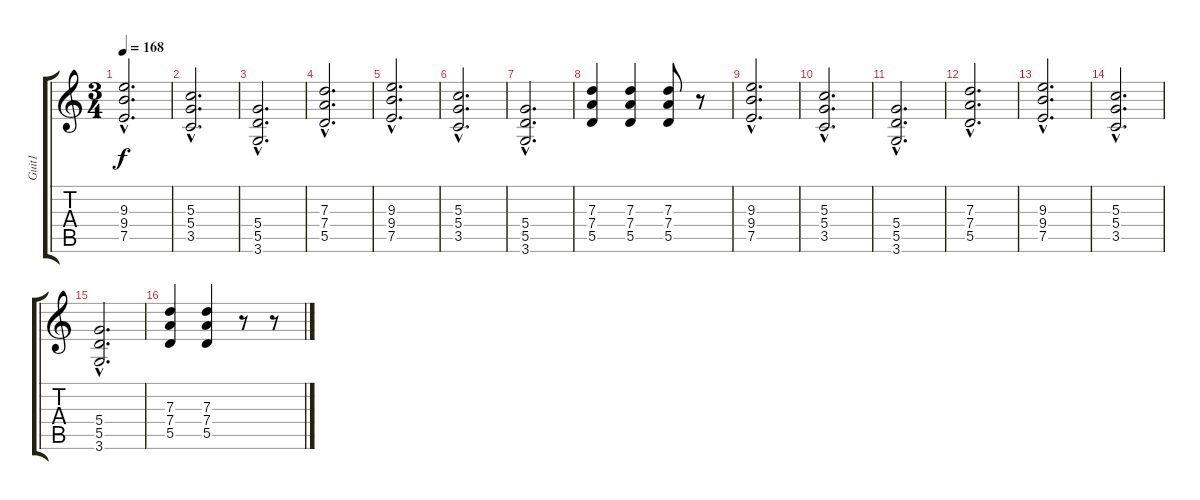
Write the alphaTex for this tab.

\track ("Guit1" "Guit1") {instrument overdrivenguitar}
\staff {score tabs}
\tuning (E4 B3 G3 D3 A2 E2) {hide}
\ts (3 4)
\tempo 168
\clef g2
\ks c
(9.3{hac} 9.4{hac} 7.5{hac}).2{d dy f} |
(5.3{hac} 5.4{hac} 3.5{hac}).2{d} |
(5.4{hac} 5.5{hac} 3.6{hac}).2{d} |
(7.3{hac} 7.4{hac} 5.5{hac}).2{d} |
(9.3{hac} 9.4{hac} 7.5{hac}).2{d} |
(5.3{hac} 5.4{hac} 3.5{hac}).2{d} |
(5.4{hac} 5.5{hac} 3.6{hac}).2{d} |
(7.3 7.4 5.5).4 (7.3 7.4 5.5).4 (7.3 7.4 5.5).8 r.8 |
(9.3{hac} 9.4{hac} 7.5{hac}).2{d} |
(5.3{hac} 5.4{hac} 3.5{hac}).2{d} |
(5.4{hac} 5.5{hac} 3.6{hac}).2{d} |
(7.3{hac} 7.4{hac} 5.5{hac}).2{d} |
(9.3{hac} 9.4{hac} 7.5{hac}).2{d} |
(5.3{hac} 5.4{hac} 3.5{hac}).2{d} |
(5.4{hac} 5.5{hac} 3.6{hac}).2{d} |
(7.3 7.4 5.5).4 (7.3 7.4 5.5).4 r.8 r.8
